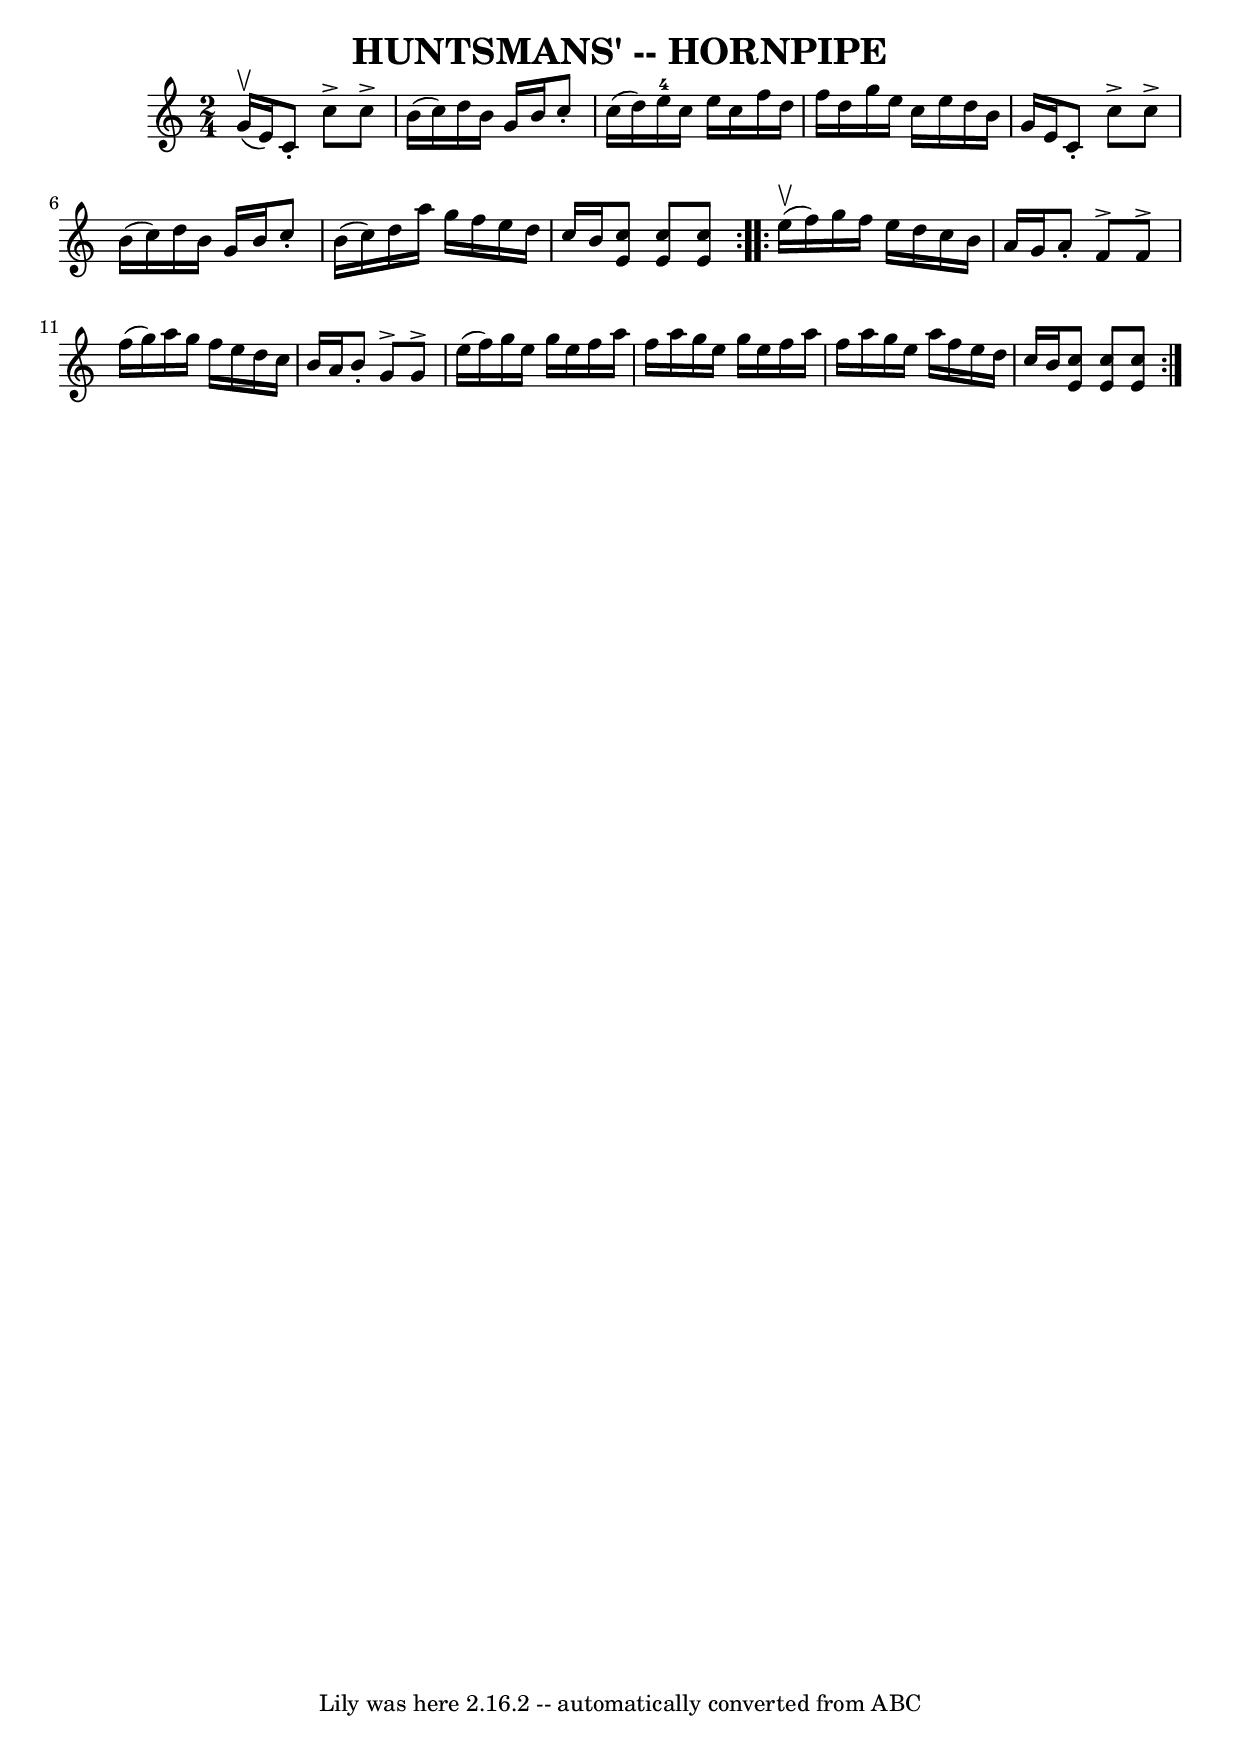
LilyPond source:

\version "2.16.2"
\include "Mammoth.ily"
\header {
  %% book = "Ryan's Mammoth Collection of Fiddle Tunes"
  crossRefNumber = "1"
  footnotes = ""
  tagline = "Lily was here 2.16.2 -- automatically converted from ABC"
  title = "HUNTSMANS' -- HORNPIPE"

}
voicedefault =  {



  \repeat volta 2 {

    \time 2/4 
    \key c \major
    g'16 (^\upbow e'16)       |
    c'8 -.   
    c''8^\accent c''8^\accent b'16 (c''16)   |
    d''16 b'16   
    g'16 b'16 c''8 -. c''16 (d''16)   |
    e''16-4   
    c''16 e''16 c''16 f''16 d''16 f''16 d''16    |
    g''16 
    e''16 c''16 e''16 d''16 b'16 g'16 e'16    |
    
    |
    c'8 -. c''8^\accent c''8^\accent b'16 (c''16)   
    |
    d''16 b'16 g'16 b'16 c''8 -. b'16 (c''16)   
    |
    d''16 a''16 g''16 f''16 e''16 d''16 c''16 b'16  
    |
    << c''8 e'8   >> << c''8 e'8   >> << c''8 e'8   >>   

  }     
  \repeat volta 2 {
    e''16 (^\upbow f''16)       |
    g''16   
    f''16 e''16 d''16 c''16 b'16 a'16 g'16    |
    a'8 -.  
    f'8^\accent f'8^\accent f''16 (g''16)   |
    a''16 g''16  
    f''16 e''16 d''16 c''16 b'16 a'16    |
    b'8 -. g'8 ^\accent g'8^\accent e''16 (f''16)   |
    |
    g''16   
    e''16 g''16 e''16 f''16 a''16 f''16 a''16    |
    
    g''16 e''16 g''16 e''16 f''16 a''16 f''16 a''16    
    |
    g''16 e''16 a''16 f''16 e''16 d''16 c''16 b'16  
    |
    << c''8 e'8   >> << c''8 e'8   >> << c''8 e'8   >>   

  }   

}

\score{
  <<

    \context Staff="default"
    {
      \voicedefault 
      
    }

  >>
  \layout {
    
  }
  \midi {
  }

}
